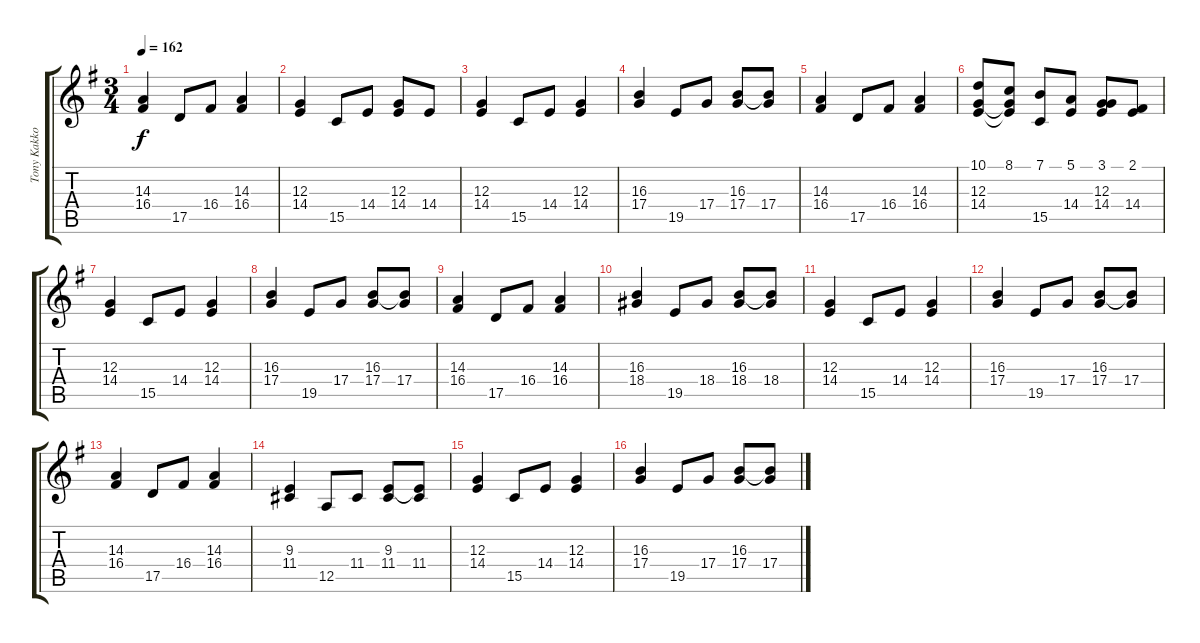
\track ("Tony Kakko (Piano/Keyboard and Synth)" "Tony Kakko") {instrument acousticgrandpiano}
\staff {score tabs}
\tuning (E4 B3 G3 D3 A2 E2) {hide}
\ts (3 4)
\tempo 162
\clef g2
\ks g
(14.3 16.4).4{dy f} 17.5.8 16.4.8 (14.3 16.4).4 |
(12.3 14.4).4 15.5.8 14.4.8 (12.3 14.4).8 14.4.8 |
(12.3 14.4).4 15.5.8 14.4.8 (12.3 14.4).4 |
(16.3 17.4).4 19.5.8 17.4.8 (16.3 17.4).8 (16.3{t} 17.4).8 |
(14.3 16.4).4 17.5.8 16.4.8 (14.3 16.4).4 |
(10.1 12.3 14.4).8 (8.1 12.3{t} 14.4{t}).8 (7.1 15.5).8 (5.1 14.4).8 (3.1 12.3 14.4).8 (2.1 14.4).8 |
(12.3 14.4).4 15.5.8 14.4.8 (12.3 14.4).4 |
(16.3 17.4).4 19.5.8 17.4.8 (16.3 17.4).8 (16.3{t} 17.4).8 |
(14.3 16.4).4 17.5.8 16.4.8 (14.3 16.4).4 |
(16.3 18.4).4 19.5.8 18.4.8 (16.3 18.4).8 (16.3{t} 18.4).8 |
(12.3 14.4).4 15.5.8 14.4.8 (12.3 14.4).4 |
(16.3 17.4).4 19.5.8 17.4.8 (16.3 17.4).8 (16.3{t} 17.4).8 |
(14.3 16.4).4 17.5.8 16.4.8 (14.3 16.4).4 |
(9.3 11.4).4 12.5.8 11.4.8 (9.3 11.4).8 (9.3{t} 11.4).8 |
(12.3 14.4).4 15.5.8 14.4.8 (12.3 14.4).4 |
(16.3 17.4).4 19.5.8 17.4.8 (16.3 17.4).8 (16.3{t} 17.4).8
